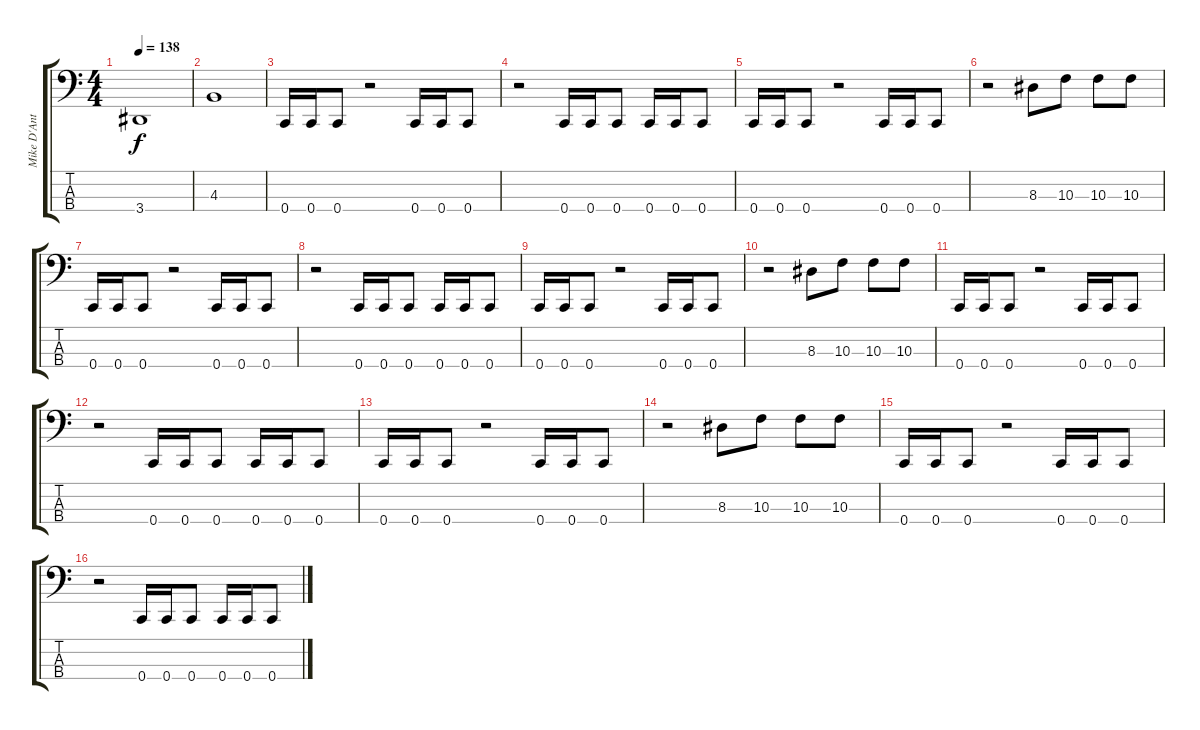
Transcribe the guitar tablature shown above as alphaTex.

\track ("Mike D'Antonio" "Mike D'Ant") {instrument electricbasspick}
\staff {score tabs}
\tuning (F2 C2 G1 C1) {hide}
\ts (4 4)
\tempo 138
\clef f4
\ks c
3.4.1{dy f} |
4.3.1 |
0.4.16 0.4.16 0.4.8 r.2 0.4.16 0.4.16 0.4.8 |
r.2 0.4.16 0.4.16 0.4.8 0.4.16 0.4.16 0.4.8 |
0.4.16 0.4.16 0.4.8 r.2 0.4.16 0.4.16 0.4.8 |
r.2 8.3.8 10.3.8 10.3.8 10.3.8 |
0.4.16 0.4.16 0.4.8 r.2 0.4.16 0.4.16 0.4.8 |
r.2 0.4.16 0.4.16 0.4.8 0.4.16 0.4.16 0.4.8 |
0.4.16 0.4.16 0.4.8 r.2 0.4.16 0.4.16 0.4.8 |
r.2 8.3.8 10.3.8 10.3.8 10.3.8 |
0.4.16 0.4.16 0.4.8 r.2 0.4.16 0.4.16 0.4.8 |
r.2 0.4.16 0.4.16 0.4.8 0.4.16 0.4.16 0.4.8 |
0.4.16 0.4.16 0.4.8 r.2 0.4.16 0.4.16 0.4.8 |
r.2 8.3.8 10.3.8 10.3.8 10.3.8 |
0.4.16 0.4.16 0.4.8 r.2 0.4.16 0.4.16 0.4.8 |
r.2 0.4.16 0.4.16 0.4.8 0.4.16 0.4.16 0.4.8
